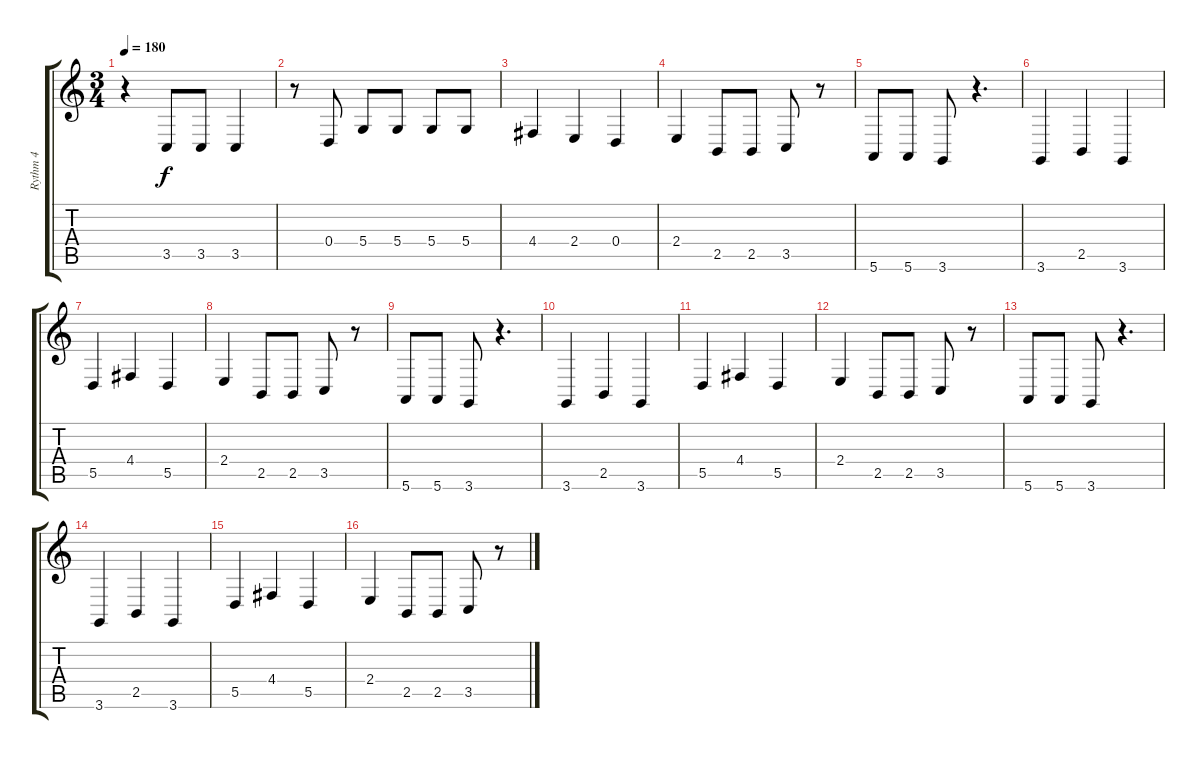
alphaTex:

\track ("Rythm 4" "Rythm 4") {instrument altosax}
\staff {score tabs}
\tuning (E4 B3 G3 D3 A2 E2) {hide}
\ts (3 4)
\tempo 180
\clef g2
\ks c
r.4{dy f} 3.5.8 3.5.8 3.5.4 |
r.8 0.4.8 5.4.8 5.4.8 5.4.8 5.4.8 |
4.4.4 2.4.4 0.4.4 |
2.4.4 2.5.8 2.5.8 3.5.8 r.8 |
5.6.8 5.6.8 3.6.8 r.4{d} |
3.6.4 2.5.4 3.6.4 |
5.5.4 4.4.4 5.5.4 |
2.4.4 2.5.8 2.5.8 3.5.8 r.8 |
5.6.8 5.6.8 3.6.8 r.4{d} |
3.6.4 2.5.4 3.6.4 |
5.5.4 4.4.4 5.5.4 |
2.4.4 2.5.8 2.5.8 3.5.8 r.8 |
5.6.8 5.6.8 3.6.8 r.4{d} |
3.6.4 2.5.4 3.6.4 |
5.5.4 4.4.4 5.5.4 |
2.4.4 2.5.8 2.5.8 3.5.8 r.8
